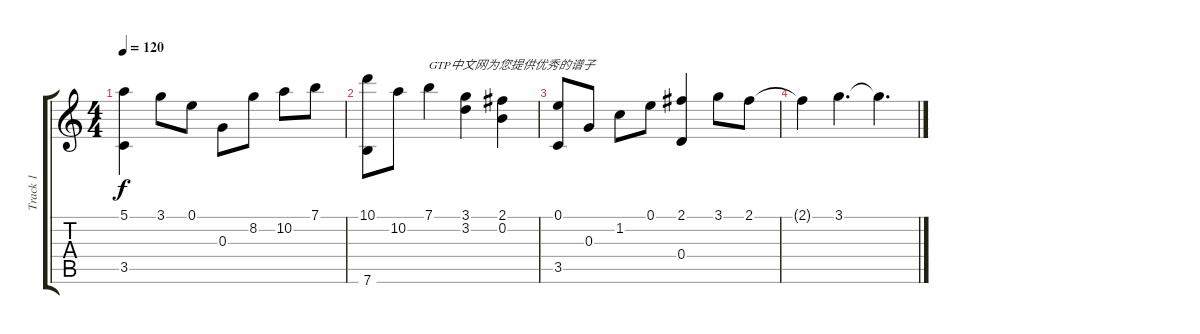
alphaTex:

\track ("Track 1" "Track 1") {instrument acousticguitarsteel}
\staff {score tabs}
\tuning (E4 B3 G3 D3 A2 E2) {hide}
\ts (4 4)
\tempo 120
\clef g2
\ks c
(5.1 3.5).4{dy f} 3.1.8 0.1.8 0.3.8 8.2.8 10.2.8 7.1.8 |
(10.1 7.6).8 10.2.8 7.1.4{txt "GTP中文网为您提供优秀的谱子"} (3.1 3.2).4 (2.1 0.2).4 |
(0.1 3.5).8 0.3.8 1.2.8 0.1.8 (2.1 0.4).4 3.1.8 2.1.8 |
2.1{t}.4 3.1.4{d} 3.1{t}.4{d}
